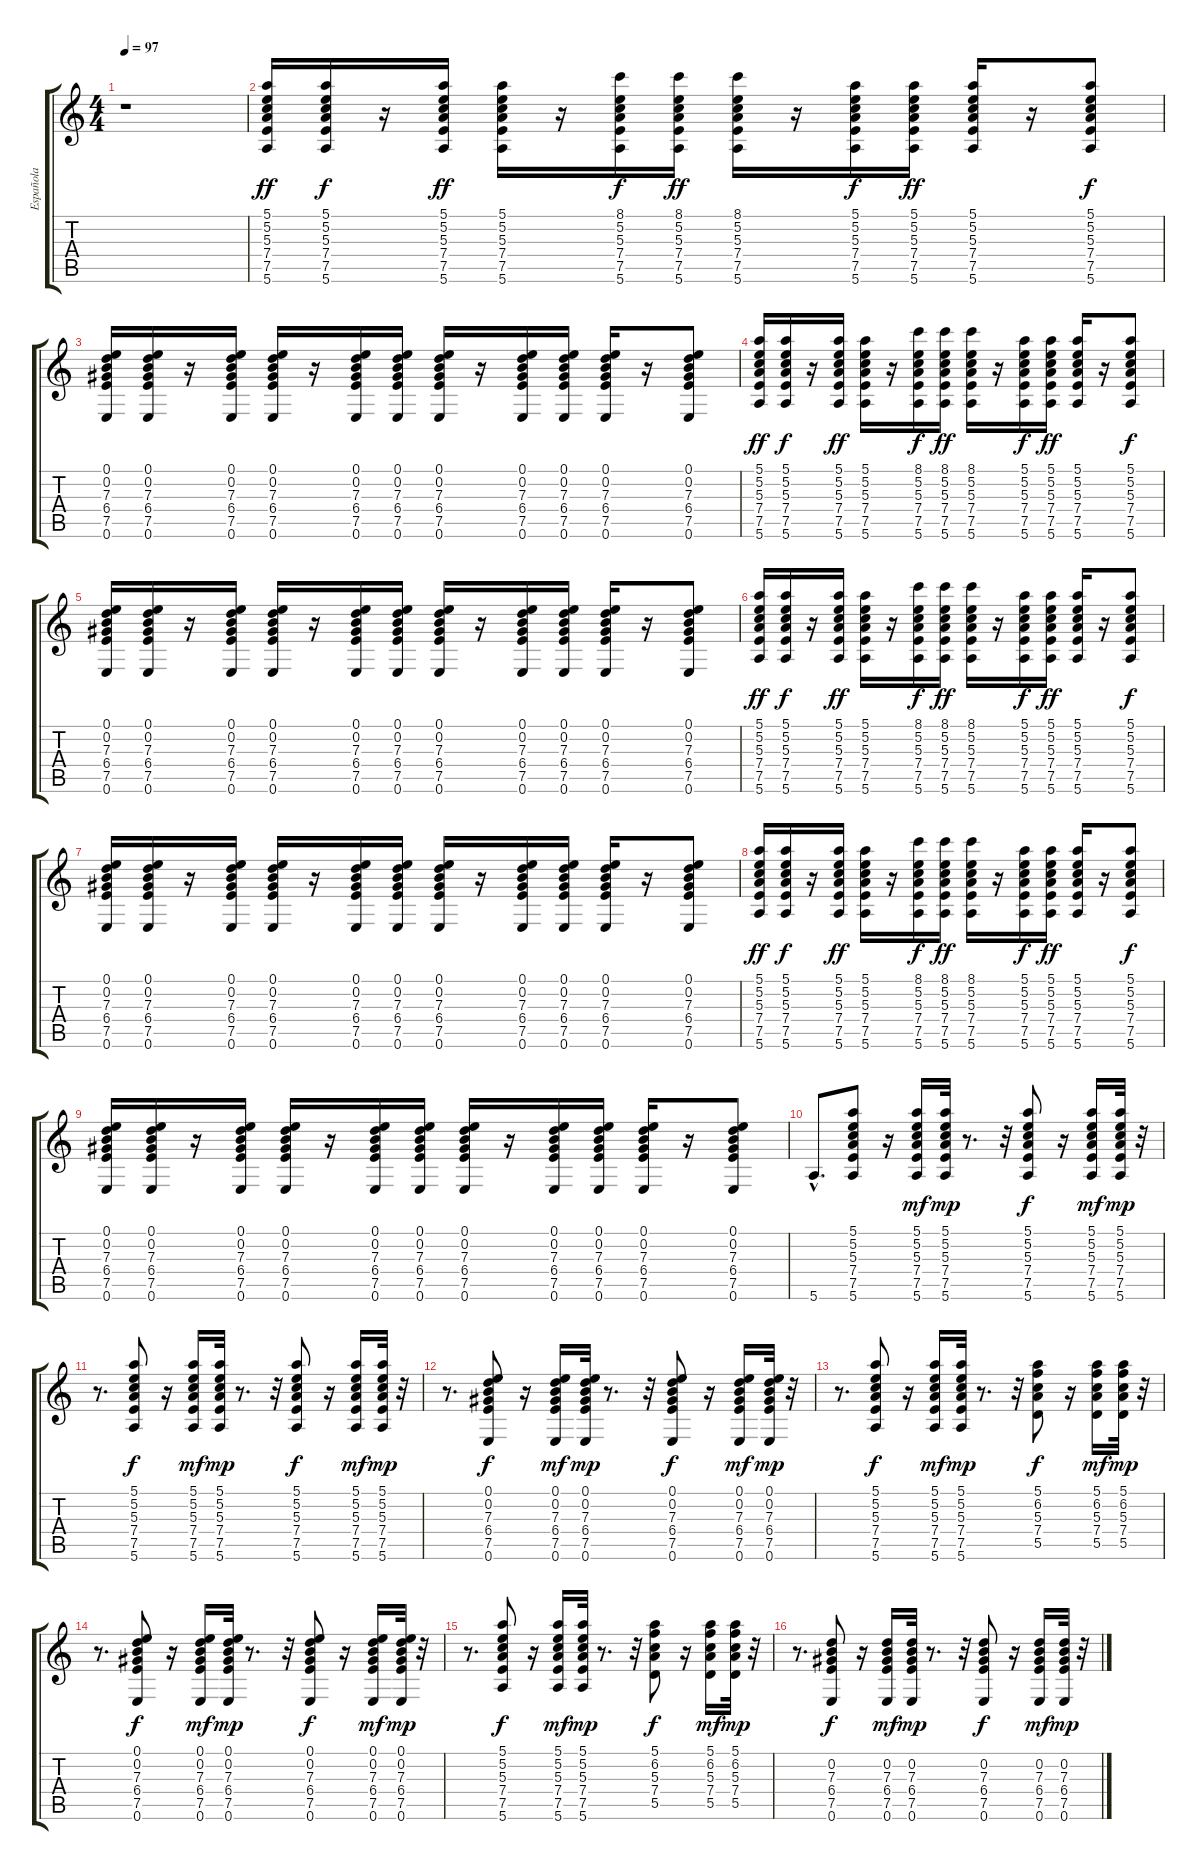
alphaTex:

\track ("Española" "Española") {instrument acousticguitarnylon}
\staff {score tabs}
\tuning (E4 B3 G3 D3 A2 E2) {hide}
\ts (4 4)
\tempo 97
\clef g2
\ks c
r.1{dy ff instrument acousticguitarnylon} |
(5.1 5.2 5.3 7.4 7.5 5.6).16 (5.1 5.2 5.3 7.4 7.5 5.6).16{dy f} r.16 (5.1 5.2 5.3 7.4 7.5 5.6).16{dy ff} (5.1 5.2 5.3 7.4 7.5 5.6).16 r.16 (8.1 5.2 5.3 7.4 7.5 5.6).16{dy f} (8.1 5.2 5.3 7.4 7.5 5.6).16{dy ff} (8.1 5.2 5.3 7.4 7.5 5.6).16 r.16 (5.1 5.2 5.3 7.4 7.5 5.6).16{dy f} (5.1 5.2 5.3 7.4 7.5 5.6).16{dy ff} (5.1 5.2 5.3 7.4 7.5 5.6).16 r.16 (5.1 5.2 5.3 7.4 7.5 5.6).8{dy f} |
(0.1 0.2 7.3 6.4 7.5 0.6).16 (0.1 0.2 7.3 6.4 7.5 0.6).16 r.16 (0.1 0.2 7.3 6.4 7.5 0.6).16 (0.1 0.2 7.3 6.4 7.5 0.6).16 r.16 (0.1 0.2 7.3 6.4 7.5 0.6).16 (0.1 0.2 7.3 6.4 7.5 0.6).16 (0.1 0.2 7.3 6.4 7.5 0.6).16 r.16 (0.1 0.2 7.3 6.4 7.5 0.6).16 (0.1 0.2 7.3 6.4 7.5 0.6).16 (0.1 0.2 7.3 6.4 7.5 0.6).16 r.16 (0.1 0.2 7.3 6.4 7.5 0.6).8 |
(5.1 5.2 5.3 7.4 7.5 5.6).16{dy ff} (5.1 5.2 5.3 7.4 7.5 5.6).16{dy f} r.16 (5.1 5.2 5.3 7.4 7.5 5.6).16{dy ff} (5.1 5.2 5.3 7.4 7.5 5.6).16 r.16 (8.1 5.2 5.3 7.4 7.5 5.6).16{dy f} (8.1 5.2 5.3 7.4 7.5 5.6).16{dy ff} (8.1 5.2 5.3 7.4 7.5 5.6).16 r.16 (5.1 5.2 5.3 7.4 7.5 5.6).16{dy f} (5.1 5.2 5.3 7.4 7.5 5.6).16{dy ff} (5.1 5.2 5.3 7.4 7.5 5.6).16 r.16 (5.1 5.2 5.3 7.4 7.5 5.6).8{dy f} |
(0.1 0.2 7.3 6.4 7.5 0.6).16 (0.1 0.2 7.3 6.4 7.5 0.6).16 r.16 (0.1 0.2 7.3 6.4 7.5 0.6).16 (0.1 0.2 7.3 6.4 7.5 0.6).16 r.16 (0.1 0.2 7.3 6.4 7.5 0.6).16 (0.1 0.2 7.3 6.4 7.5 0.6).16 (0.1 0.2 7.3 6.4 7.5 0.6).16 r.16 (0.1 0.2 7.3 6.4 7.5 0.6).16 (0.1 0.2 7.3 6.4 7.5 0.6).16 (0.1 0.2 7.3 6.4 7.5 0.6).16 r.16 (0.1 0.2 7.3 6.4 7.5 0.6).8 |
(5.1 5.2 5.3 7.4 7.5 5.6).16{dy ff} (5.1 5.2 5.3 7.4 7.5 5.6).16{dy f} r.16 (5.1 5.2 5.3 7.4 7.5 5.6).16{dy ff} (5.1 5.2 5.3 7.4 7.5 5.6).16 r.16 (8.1 5.2 5.3 7.4 7.5 5.6).16{dy f} (8.1 5.2 5.3 7.4 7.5 5.6).16{dy ff} (8.1 5.2 5.3 7.4 7.5 5.6).16 r.16 (5.1 5.2 5.3 7.4 7.5 5.6).16{dy f} (5.1 5.2 5.3 7.4 7.5 5.6).16{dy ff} (5.1 5.2 5.3 7.4 7.5 5.6).16 r.16 (5.1 5.2 5.3 7.4 7.5 5.6).8{dy f} |
(0.1 0.2 7.3 6.4 7.5 0.6).16 (0.1 0.2 7.3 6.4 7.5 0.6).16 r.16 (0.1 0.2 7.3 6.4 7.5 0.6).16 (0.1 0.2 7.3 6.4 7.5 0.6).16 r.16 (0.1 0.2 7.3 6.4 7.5 0.6).16 (0.1 0.2 7.3 6.4 7.5 0.6).16 (0.1 0.2 7.3 6.4 7.5 0.6).16 r.16 (0.1 0.2 7.3 6.4 7.5 0.6).16 (0.1 0.2 7.3 6.4 7.5 0.6).16 (0.1 0.2 7.3 6.4 7.5 0.6).16 r.16 (0.1 0.2 7.3 6.4 7.5 0.6).8 |
(5.1 5.2 5.3 7.4 7.5 5.6).16{dy ff} (5.1 5.2 5.3 7.4 7.5 5.6).16{dy f} r.16 (5.1 5.2 5.3 7.4 7.5 5.6).16{dy ff} (5.1 5.2 5.3 7.4 7.5 5.6).16 r.16 (8.1 5.2 5.3 7.4 7.5 5.6).16{dy f} (8.1 5.2 5.3 7.4 7.5 5.6).16{dy ff} (8.1 5.2 5.3 7.4 7.5 5.6).16 r.16 (5.1 5.2 5.3 7.4 7.5 5.6).16{dy f} (5.1 5.2 5.3 7.4 7.5 5.6).16{dy ff} (5.1 5.2 5.3 7.4 7.5 5.6).16 r.16 (5.1 5.2 5.3 7.4 7.5 5.6).8{dy f} |
(0.1 0.2 7.3 6.4 7.5 0.6).16 (0.1 0.2 7.3 6.4 7.5 0.6).16 r.16 (0.1 0.2 7.3 6.4 7.5 0.6).16 (0.1 0.2 7.3 6.4 7.5 0.6).16 r.16 (0.1 0.2 7.3 6.4 7.5 0.6).16 (0.1 0.2 7.3 6.4 7.5 0.6).16 (0.1 0.2 7.3 6.4 7.5 0.6).16 r.16 (0.1 0.2 7.3 6.4 7.5 0.6).16 (0.1 0.2 7.3 6.4 7.5 0.6).16 (0.1 0.2 7.3 6.4 7.5 0.6).16 r.16 (0.1 0.2 7.3 6.4 7.5 0.6).8 |
5.6{hac}.8{d} (5.1 5.2 5.3 7.4 7.5 5.6).8 r.16 (5.1 5.2 5.3 7.4 7.5 5.6).16{dy mf} (5.1 5.2 5.3 7.4 7.5 5.6).32{dy mp} r.8{d} r.32 (5.1 5.2 5.3 7.4 7.5 5.6).8{dy f} r.16 (5.1 5.2 5.3 7.4 7.5 5.6).16{dy mf} (5.1 5.2 5.3 7.4 7.5 5.6).32{dy mp} r.32 |
r.8{d} (5.1 5.2 5.3 7.4 7.5 5.6).8{dy f} r.16 (5.1 5.2 5.3 7.4 7.5 5.6).16{dy mf} (5.1 5.2 5.3 7.4 7.5 5.6).32{dy mp} r.8{d} r.32 (5.1 5.2 5.3 7.4 7.5 5.6).8{dy f} r.16 (5.1 5.2 5.3 7.4 7.5 5.6).16{dy mf} (5.1 5.2 5.3 7.4 7.5 5.6).32{dy mp} r.32 |
r.8{d} (0.1 0.2 7.3 6.4 7.5 0.6).8{dy f} r.16 (0.1 0.2 7.3 6.4 7.5 0.6).16{dy mf} (0.1 0.2 7.3 6.4 7.5 0.6).32{dy mp} r.8{d} r.32 (0.1 0.2 7.3 6.4 7.5 0.6).8{dy f} r.16 (0.1 0.2 7.3 6.4 7.5 0.6).16{dy mf} (0.1 0.2 7.3 6.4 7.5 0.6).32{dy mp} r.32 |
r.8{d} (5.1 5.2 5.3 7.4 7.5 5.6).8{dy f} r.16 (5.1 5.2 5.3 7.4 7.5 5.6).16{dy mf} (5.1 5.2 5.3 7.4 7.5 5.6).32{dy mp} r.8{d} r.32 (5.1 6.2 5.3 7.4 5.5).8{dy f} r.16 (5.1 6.2 5.3 7.4 5.5).16{dy mf} (5.1 6.2 5.3 7.4 5.5).32{dy mp} r.32 |
r.8{d} (0.1 0.2 7.3 6.4 7.5 0.6).8{dy f} r.16 (0.1 0.2 7.3 6.4 7.5 0.6).16{dy mf} (0.1 0.2 7.3 6.4 7.5 0.6).32{dy mp} r.8{d} r.32 (0.1 0.2 7.3 6.4 7.5 0.6).8{dy f} r.16 (0.1 0.2 7.3 6.4 7.5 0.6).16{dy mf} (0.1 0.2 7.3 6.4 7.5 0.6).32{dy mp} r.32 |
r.8{d} (5.1 5.2 5.3 7.4 7.5 5.6).8{dy f} r.16 (5.1 5.2 5.3 7.4 7.5 5.6).16{dy mf} (5.1 5.2 5.3 7.4 7.5 5.6).32{dy mp} r.8{d} r.32 (5.1 6.2 5.3 7.4 5.5).8{dy f} r.16 (5.1 6.2 5.3 7.4 5.5).16{dy mf} (5.1 6.2 5.3 7.4 5.5).32{dy mp} r.32 |
r.8{d} (0.2 7.3 6.4 7.5 0.6).8{dy f} r.16 (0.2 7.3 6.4 7.5 0.6).16{dy mf} (0.2 7.3 6.4 7.5 0.6).32{dy mp} r.8{d} r.32 (0.2 7.3 6.4 7.5 0.6).8{dy f} r.16 (0.2 7.3 6.4 7.5 0.6).16{dy mf} (0.2 7.3 6.4 7.5 0.6).32{dy mp} r.32
